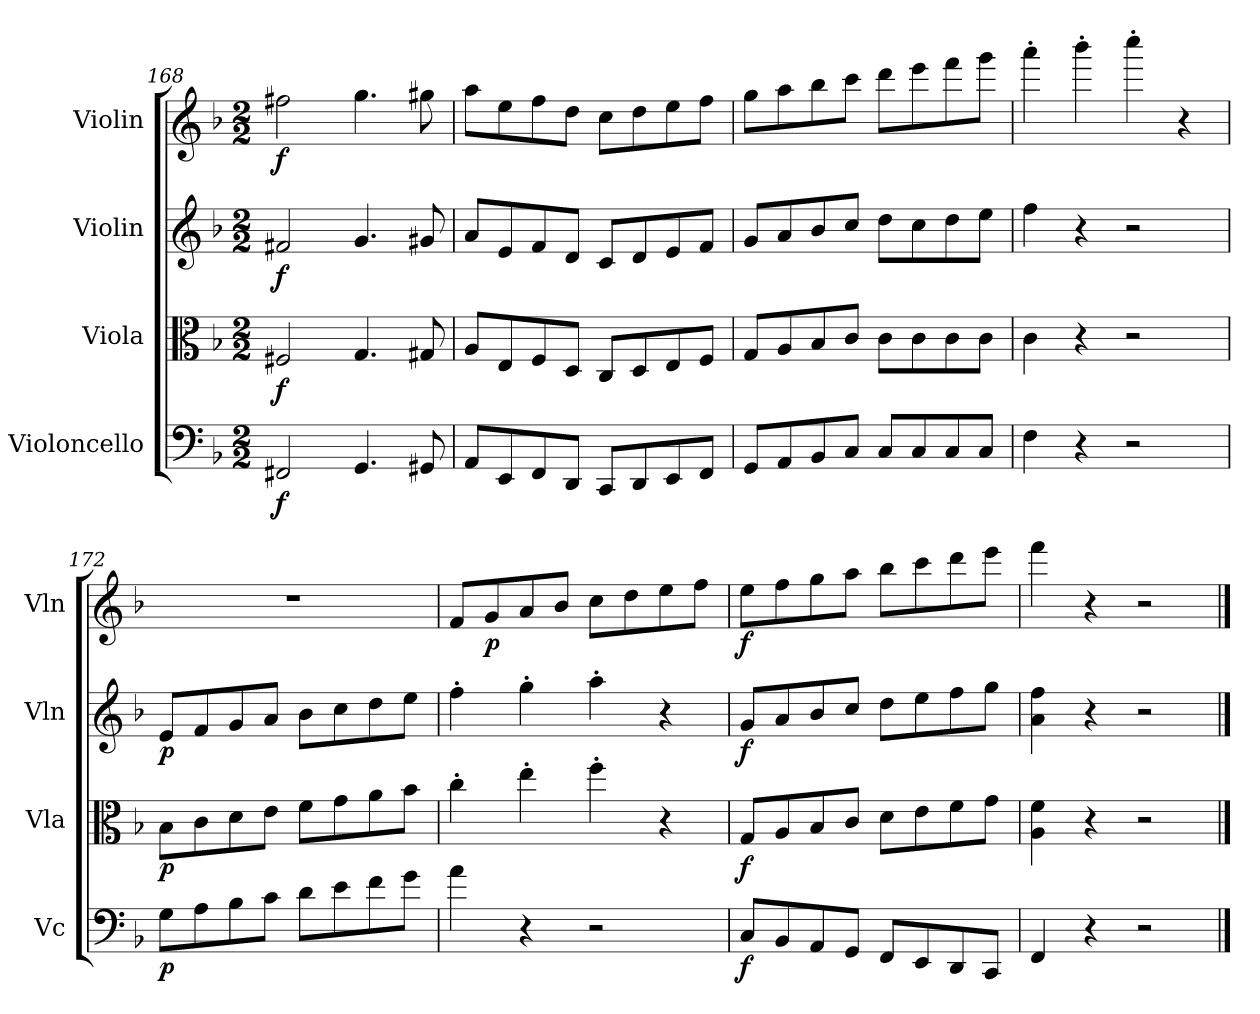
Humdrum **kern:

**kern	**dynam	**kern	**dynam	**kern	**dynam	**kern	**dynam
*part4	*part4	*part3	*part3	*part2	*part2	*part1	*part1
*staff4	*staff4	*staff3	*staff3	*staff2	*staff2	*staff1	*staff1
*I"Violoncello	*	*I"Viola	*	*I"Violin	*	*I"Violin	*
*I'Vc	*	*I'Vla	*	*I'Vln	*	*I'Vln	*
*clefF4	*	*clefC3	*	*clefG2	*	*clefG2	*
*k[b-]	*	*k[b-]	*	*k[b-]	*	*k[b-]	*
*M2/2	*	*M2/2	*	*M2/2	*	*M2/2	*
=168	=168	=168	=168	=168	=168	=168	=168
2FF#X/	f	2F#X/	f	2f#X/	f	2ff#X\	f
4.GG/	.	4.G/	.	4.g/	.	4.gg\	.
8GG#X/	.	8G#X/	.	8g#X/	.	8gg#X\	.
=169	=169	=169	=169	=169	=169	=169	=169
8AA/L	.	8A/L	.	8a/L	.	8aa\L	.
8EE/	.	8E/	.	8e/	.	8ee\	.
8FF/	.	8F/	.	8f/	.	8ff\	.
8DD/J	.	8D/J	.	8d/J	.	8dd\J	.
8CC/L	.	8C/L	.	8c/L	.	8cc\L	.
8DD/	.	8D/	.	8d/	.	8dd\	.
8EE/	.	8E/	.	8e/	.	8ee\	.
8FF/J	.	8F/J	.	8f/J	.	8ff\J	.
=170	=170	=170	=170	=170	=170	=170	=170
8GG/L	.	8G/L	.	8g/L	.	8gg\L	.
8AA/	.	8A/	.	8a/	.	8aa\	.
8BB-/	.	8B-/	.	8b-/	.	8bb-\	.
8C/J	.	8c/J	.	8cc/J	.	8ccc\J	.
8C/L	.	8c\L	.	8dd\L	.	8ddd\L	.
8C/	.	8c\	.	8cc\	.	8eee\	.
8C/	.	8c\	.	8dd\	.	8fff\	.
8C/J	.	8c\J	.	8ee\J	.	8ggg\J	.
=171	=171	=171	=171	=171	=171	=171	=171
4F\	.	4c\	.	4ff\	.	4aaa'\	.
4r	.	4r	.	4r	.	4bbb-'\	.
2r	.	2r	.	2r	.	4cccc'\	.
.	.	.	.	.	.	4r	.
=172	=172	=172	=172	=172	=172	=172	=172
8G\L	p	8B-\L	p	8e/L	p	1r	.
8A\	.	8c\	.	8f/	.	.	.
8B-\	.	8d\	.	8g/	.	.	.
8c\J	.	8e\J	.	8a/J	.	.	.
8d\L	.	8f\L	.	8b-\L	.	.	.
8e\	.	8g\	.	8cc\	.	.	.
8f\	.	8a\	.	8dd\	.	.	.
8g\J	.	8b-\J	.	8ee\J	.	.	.
=173	=173	=173	=173	=173	=173	=173	=173
4a\	.	4cc'\	.	4ff'\	.	8f/L	.
.	.	.	.	.	.	8g/	p
4r	.	4ee'\	.	4gg'\	.	8a/	.
.	.	.	.	.	.	8b-/J	.
2r	.	4ff'\	.	4aa'\	.	8cc\L	.
.	.	.	.	.	.	8dd\	.
.	.	4r	.	4r	.	8ee\	.
.	.	.	.	.	.	8ff\J	.
=174	=174	=174	=174	=174	=174	=174	=174
8C/L	f	8G/L	f	8g/L	f	8ee\L	f
8BB-/	.	8A/	.	8a/	.	8ff\	.
8AA/	.	8B-/	.	8b-/	.	8gg\	.
8GG/J	.	8c/J	.	8cc/J	.	8aa\J	.
8FF/L	.	8d\L	.	8dd\L	.	8bb-\L	.
8EE/	.	8e\	.	8ee\	.	8ccc\	.
8DD/	.	8f\	.	8ff\	.	8ddd\	.
8CC/J	.	8g\J	.	8gg\J	.	8eee\J	.
=175	=175	=175	=175	=175	=175	=175	=175
4FF/	.	4A\ 4f\	.	4a\ 4ff\	.	4fff\	.
4r	.	4r	.	4r	.	4r	.
2r	.	2r	.	2r	.	2r	.
==	==	==	==	==	==	==	==
*-	*-	*-	*-	*-	*-	*-	*-
